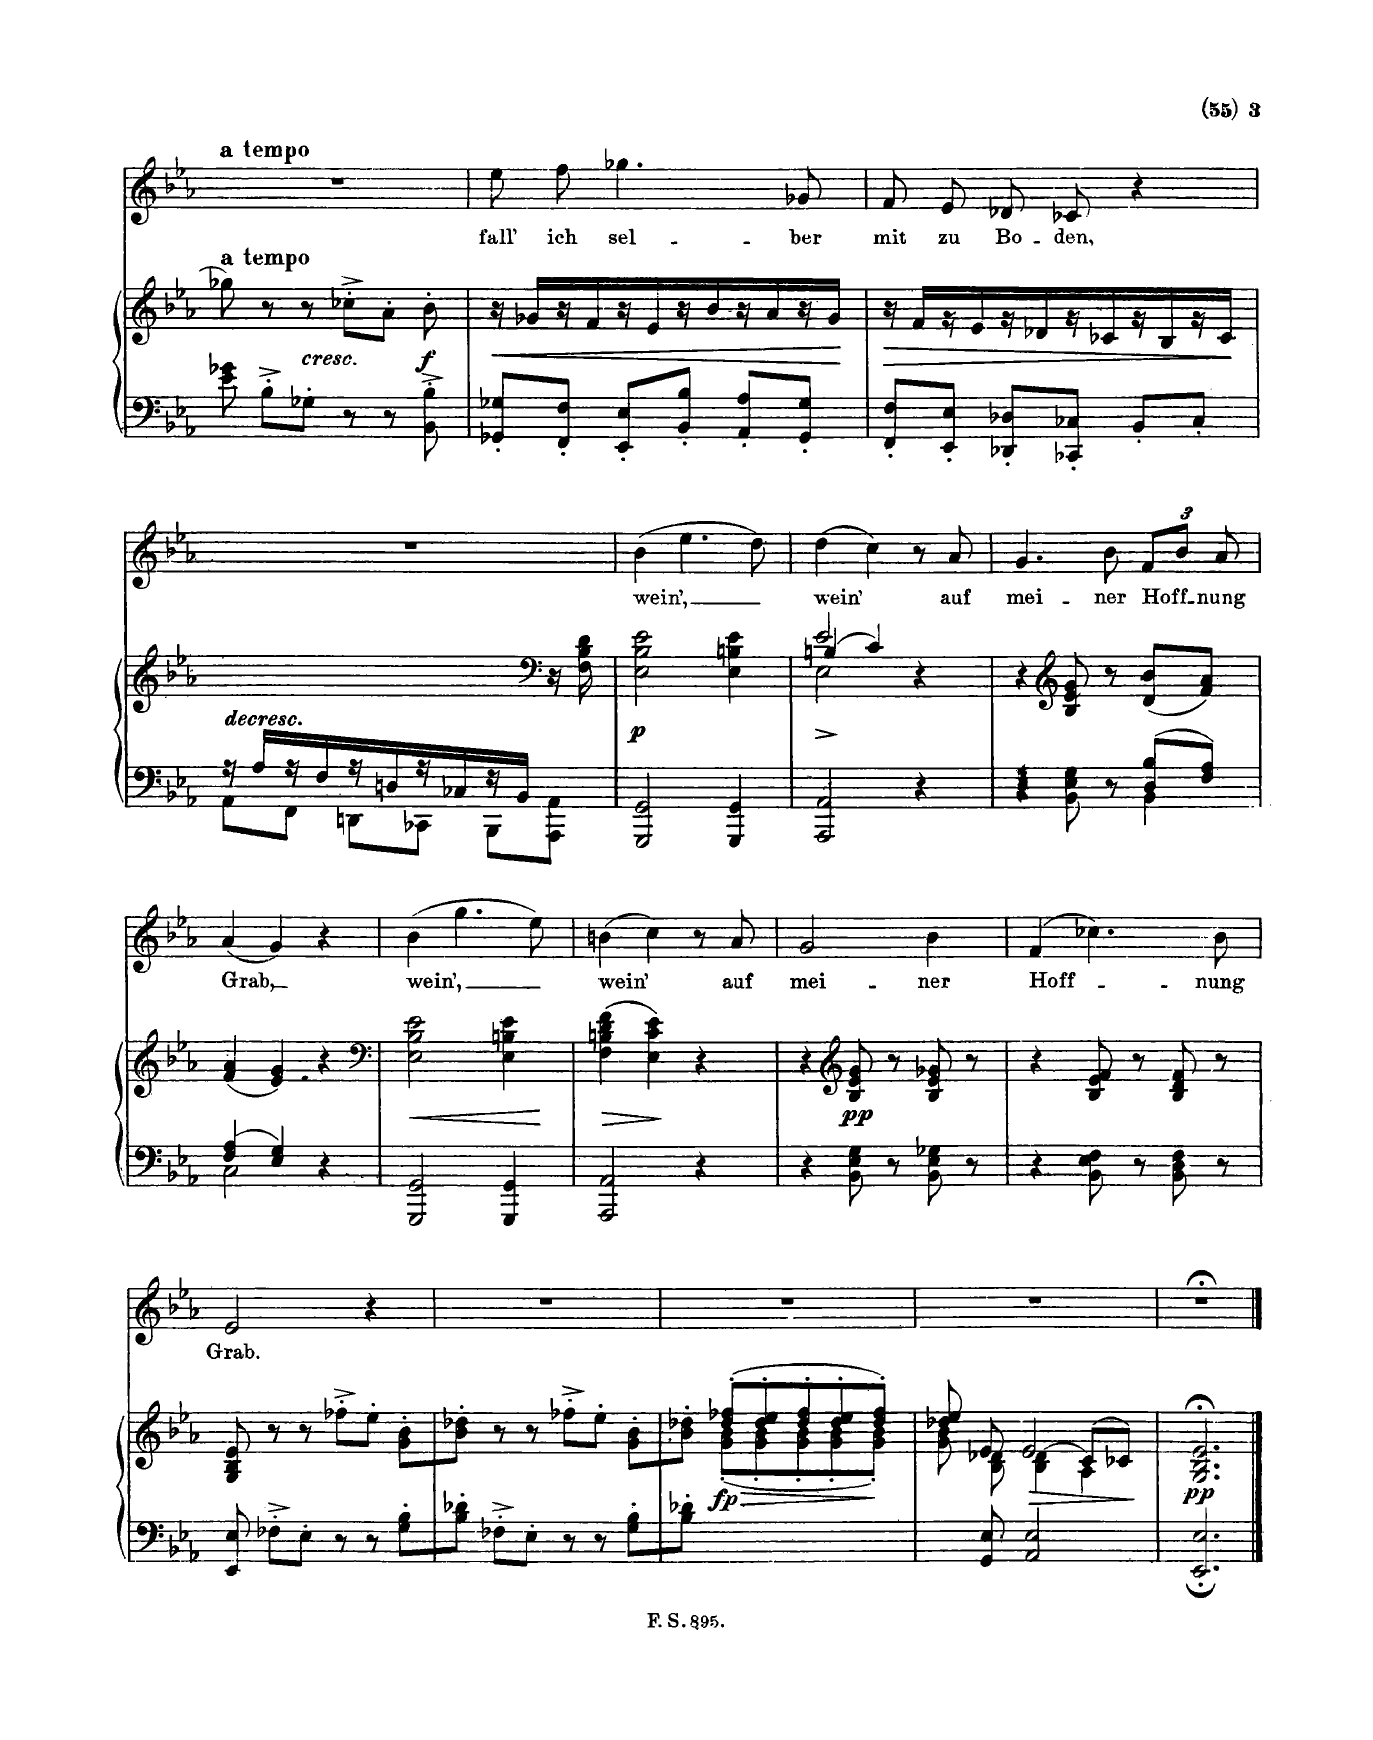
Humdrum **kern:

**kern	**kern	**dynam	**kern	**text
*part2	*part2	*part2	*part1	*part1
*staff3	*staff2	*staff2/3	*staff1	*staff1
*I"Pianoforte	*	*	*I"Singstimme Voice	*
*I'Pno	*	*	*	*
*clefF4	*clefG2	*	*clefG2	*
*k[b-e-a-]	*k[b-e-a-]	*	*k[b-e-a-]	*
*M3/4	*M3/4	*	*M3/4	*
=31	=31	=31	=31	=31
!	!	!	!LO:TX:a:B:t=a tempo	!
!	!LO:TX:a:B:t=a tempo	!	!	!
8e-\ 8g-X\	8gg-X\	.	2.r	.
8B-'^\L	8r	.	.	.
!	!LO:TX:b:i:t=cresc.	!	!	!
8G-X'\J	8r	.	.	.
8r	8cc-X'^\L	.	.	.
8r	8a-'\J	.	.	.
!	!	!LO:DY:a=2	!	!
8BB-\'^ 8B-\'^	8b-'\	f	.	.
=32	=32	=32	=32	=32
!	!	!LO:HP:b	!	!
8GG-X/' 8G-X/'L	16r	<	8ee-\	fall’
.	16g-X/LL	.	.	.
8FF/' 8F/'J	16r	.	8ff\	ich
.	16f/	.	.	.
8EE-/' 8E-/'L	16r	.	4.gg-X\	sel-
.	16e-/	.	.	.
8BB-/' 8B-/'J	16r	.	.	.
.	16b-/	.	.	.
8AA-/' 8A-/'L	16r	.	.	.
.	16a-/	.	.	.
8GG-/' 8G-/'J	16r	.	8g-X/	-ber
.	16g-/JJ	[	.	.
=33	=33	=33	=33	=33
!	!	!LO:HP:b	!	!
8FF/' 8F/'L	16r	>	8f/	mit
.	16f/LL	.	.	.
8EE-/' 8E-/'J	16r	.	8e-/	zu
.	16e-/	.	.	.
8DD-X/' 8D-X/'L	16r	.	8d-X/	Bo-
.	16d-X/	.	.	.
8CC-X/' 8C-X/'J	16r	.	8c-X/	-den,
.	16c-X/	.	.	.
8BB-'/L	16r	.	4r	.
.	16B-/	.	.	.
8C-'/J	16r	.	.	.
.	16c-/JJ	.	.	.
.	.	]	.	.
=34	=34	=34	=34	=34
*^	*	*	*	*
!	!	!LO:TX:b:i:t=dim.	!	!	!
16ryy	8AA-\L	16r	.	2.r	.
16A-/LL	.	16ryy	.	.	.
16ryy	8FF\J	16r	.	.	.
16F/	.	16ryy	.	.	.
16ryy	8DDn\L	16r	.	.	.
16Dn/	.	16ryy	.	.	.
16ryy	8CC-X\J	16r	.	.	.
16C-X/	.	16ryy	.	.	.
16ryy	8BBB-\L	16r	.	.	.
16BB-/JJ	.	16ryy	.	.	.
*	*	*clefF4	*	*	*
8ryy	8AAA-\ 8AA-\J	16r	.	.	.
.	.	16F\ 16B-\ 16d\	.	.	.
*v	*v	*	*	*	*
=35	=35	=35	=35	=35
!	!	!LO:DY:b	!	!
2GGG/ 2GG/	2E-\ 2B-\ 2e-\	p	(4b-\	wein',
.	.	.	4.ee-\	.
4GGG/ 4GG/	4E-\ 4Bn\ 4e-\	.	.	.
.	.	.	8dd\)	.
=36	=36	=36	=36	=36
*	*^	*	*	*
*	*	*^	*	*	*
2AAA-/ 2AA-/	(4Bn/	2e-/	2E-^\	.	(4dd\	wein'
.	4c/)	.	.	.	4cc\)	.
4r	4r	4ryy	4ryy	.	8r	.
.	.	.	.	.	8a-/	auf
*	*v	*v	*v	*	*	*
=37	=37	=37	=37	=37
*^	*	*	*	*
4r	2ryy	4r	.	4.g/	mei-
*	*	*clefG2	*	*	*
8BB-\ 8E-\ 8G\	.	8B-/ 8e-/ 8g/	.	.	.
8r	.	8r	.	8b-\	-ner
8D/ 8B-/L	4BB-\	(8d/ 8b-/L	.	12f/L	Hoff-
.	.	.	.	12b-/J	.
8F/ 8A-/J	.	8f/ 8a-/J)	.	.	.
.	.	.	.	12a-/	-nung
=38	=38	=38	=38	=38	=38
4F/ 4A-/	2C\	(4f/ 4a-/	.	(4a-/	Grab,
4E-/ 4G/	.	4e-/ 4g/)	.	4g/)	.
4r	4ryy	4r	.	4r	.
*v	*v	*	*	*	*
=39	=39	=39	=39	=39
*	*clefF4	*	*	*
*^	*	*	*	*
!	!	!	!LO:HP:b	!	!
*v	*v	*	*	*	*
2GGG/ 2GG/	2E-\ 2B-\ 2e-\	<	(4b-\	wein',
.	.	.	4.gg\	.
4GGG/ 4GG/	4E-\ 4Bn\ 4e-\	.	.	.
.	.	.	8ee-\)	.
.	.	[	.	.
=40	=40	=40	=40	=40
!	!	!LO:HP:b	!	!
2AAA-/ 2AA-/	(4F\ 4Bn\ 4d\ 4f\	>	(4bn\	wein'
.	4E-\ 4c\ 4e-\)	]	4cc\)	.
4r	4r	.	8r	.
.	.	.	8a-/	auf
=41	=41	=41	=41	=41
4r	4r	.	2g/	mei-
*	*clefG2	*	*	*
!	!	!LO:DY:b	!	!
8BB-\ 8E-\ 8G\	8B-/ 8e-/ 8g/	pp	.	.
8r	8r	.	.	.
8BB-\ 8E-\ 8G-X\	8B-/ 8e-/ 8g-X/	.	4b-\	-ner
8r	8r	.	.	.
=42	=42	=42	=42	=42
4r	4r	.	(4f/	Hoff-
8BB-\ 8E-\ 8F\	8B-/ 8e-/ 8f/	.	4.cc-X\)	.
8r	8r	.	.	.
8BB-\ 8D\ 8F\	8B-/ 8d/ 8f/	.	.	.
8r	8r	.	8b-\	-nung
=43	=43	=43	=43	=43
8EE-/ 8E-/	8G/ 8B-/ 8e-/	.	2e-/	Grab.
8F-X'^\L	8r	.	.	.
8E-'\J	8r	.	.	.
8r	8ff-X'^\L	.	.	.
8r	8ee-'\J	.	4r	.
8G\' 8B-\'L	8g\' 8b-\'L	.	.	.
=44	=44	=44	=44	=44
8B-\ 8d-X\J	8b-\' 8dd-X\'J	.	2.r	.
8F-X'\L	8r	.	.	.
8E-'\J	8r	.	.	.
8r	8ff-X'^\L	.	.	.
8r	8ee-'\J	.	.	.
8G\' 8B-\'L	8g\' 8b-\'L	.	.	.
=45	=45	=45	=45	=45
*	*^	*	*	*
8B-\' 8d-X\'J	8b-\ 8dd-X\J	8ryy	.	2.r	.
!	!	!	!LO:HP:b	!	!
!	!	!	!LO:DY:n=1:b	!	!
8ryy	(8dd-/' 8ff-X/'L	(8g\' 8b-\'L	> fp	.	.
2ryy	8dd-/' 8ee-/'	8g\' 8b-\'	.	.	.
.	8dd-/' 8ff-/'	8g\' 8b-\'	.	.	.
.	8dd-/' 8ee-/'	8g\' 8b-\'	.	.	.
.	8dd-/' 8ff-/'J)	8g\' 8b-\'J)	.	.	.
*	*v	*v	*	*	*
.	.	]	.	.
=46	=46	=46	=46	=46
*	*^	*	*	*
*	*	*^	*	*	*
*	*	*	*^	*	*	*
8ryy	8dd-X\ 8ee-\	8ryy	2ryy	8g\ 8b-\	.	2.r	.
8GG/ 8E-/	8e-/	8B-\ 8d-X\	.	2ryy	.	.	.
!	!	!	!	!	!LO:HP:b	!	!
2AA-/ 2E-/	2e-/	(4B-\ 4d-\	.	.	>	.	.
.	.	(8c/L)	4A-\	.	.	.	.
.	.	8c-X/J)	.	8ryy	]	.	.
=47	=47	=47	=47	=47	=47	=47	=47
!	!	!	!	!	!LO:DY:a=2	!	!
*	*v	*v	*v	*v	*	*	*
2.EE-/; 2.E-/;	2.G/;< 2.B-/;< 2.e-/;<	pp	2.r;<	.
==	==	==	==	==
*-	*-	*-	*-	*-
